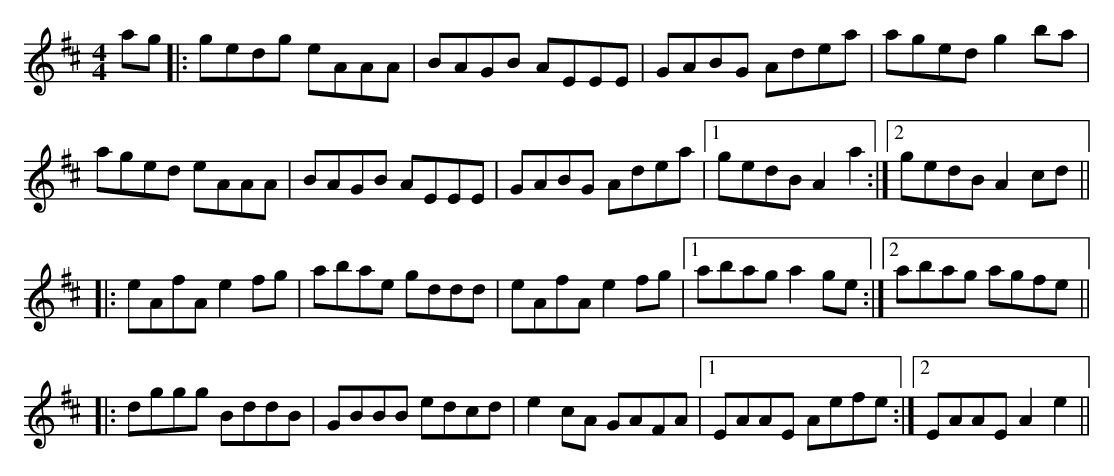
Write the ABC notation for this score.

X:1
M:4/4
K:Amix
ag|:gedg eAAA|BAGB AEEE|GABG Adea|aged g2ba|
aged eAAA|BAGB AEEE|GABG Adea|1 gedB A2a2:|2 gedB A2 cd||
|:eAfA e2 fg|abae gddd|eAfA e2 fg|1 abag a2ge:|2 abag agfe||
|:dggg BddB|GBBB edcd|e2cA GAFA|1 EAAE Aefe:|2 EAAE A2e2||
